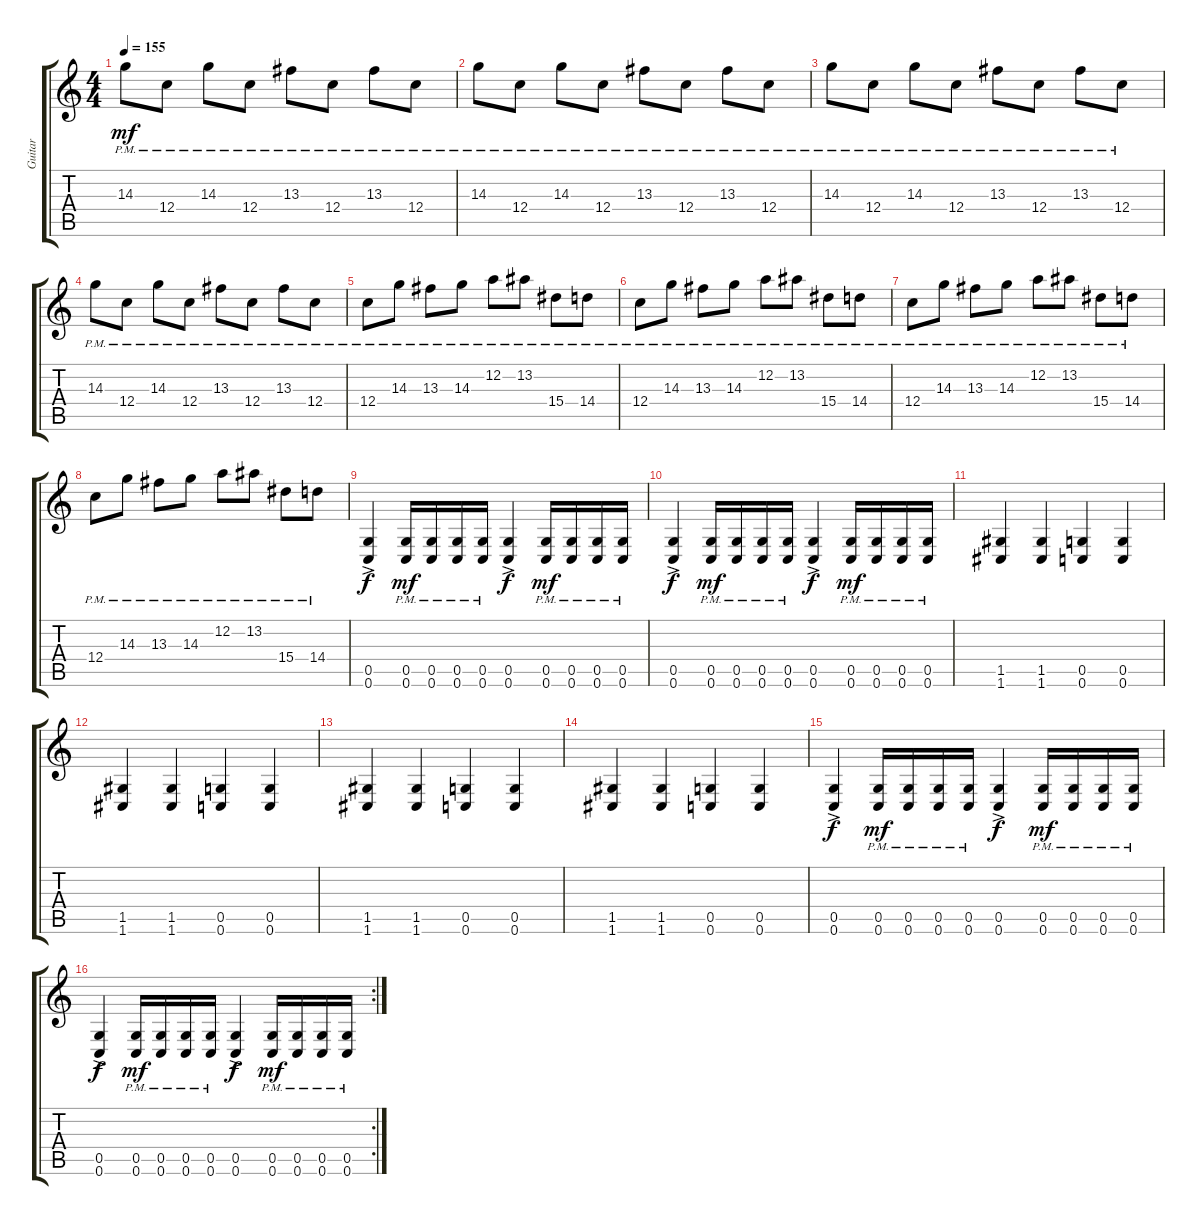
\track ("Guitar" "Guitar") {instrument distortionguitar}
\staff {score tabs}
\tuning (D4 A3 F3 C3 G2 C2) {hide}
\ts (4 4)
\tempo 155
\clef g2
\ks c
14.3{pm}.8{dy mf} 12.4{pm}.8 14.3{pm}.8 12.4{pm}.8 13.3{pm}.8 12.4{pm}.8 13.3{pm}.8 12.4{pm}.8 |
14.3{pm}.8 12.4{pm}.8 14.3{pm}.8 12.4{pm}.8 13.3{pm}.8 12.4{pm}.8 13.3{pm}.8 12.4{pm}.8 |
14.3{pm}.8 12.4{pm}.8 14.3{pm}.8 12.4{pm}.8 13.3{pm}.8 12.4{pm}.8 13.3{pm}.8 12.4{pm}.8 |
14.3{pm}.8 12.4{pm}.8 14.3{pm}.8 12.4{pm}.8 13.3{pm}.8 12.4{pm}.8 13.3{pm}.8 12.4{pm}.8 |
12.4{pm}.8 14.3{pm}.8 13.3{pm}.8 14.3{pm}.8 12.2{pm}.8 13.2{pm}.8 15.4{pm}.8 14.4{pm}.8 |
12.4{pm}.8 14.3{pm}.8 13.3{pm}.8 14.3{pm}.8 12.2{pm}.8 13.2{pm}.8 15.4{pm}.8 14.4{pm}.8 |
12.4{pm}.8 14.3{pm}.8 13.3{pm}.8 14.3{pm}.8 12.2{pm}.8 13.2{pm}.8 15.4{pm}.8 14.4{pm}.8 |
12.4{pm}.8 14.3{pm}.8 13.3{pm}.8 14.3{pm}.8 12.2{pm}.8 13.2{pm}.8 15.4{pm}.8 14.4{pm}.8 |
(0.5{ac} 0.6{ac}).4{dy f} (0.5{pm} 0.6{pm}).16{dy mf} (0.5{pm} 0.6{pm}).16 (0.5{pm} 0.6{pm}).16 (0.5{pm} 0.6{pm}).16 (0.5{ac} 0.6{ac}).4{dy f} (0.5{pm} 0.6{pm}).16{dy mf} (0.5{pm} 0.6{pm}).16 (0.5{pm} 0.6{pm}).16 (0.5{pm} 0.6{pm}).16 |
(0.5{ac} 0.6{ac}).4{dy f} (0.5{pm} 0.6{pm}).16{dy mf} (0.5{pm} 0.6{pm}).16 (0.5{pm} 0.6{pm}).16 (0.5{pm} 0.6{pm}).16 (0.5{ac} 0.6{ac}).4{dy f} (0.5{pm} 0.6{pm}).16{dy mf} (0.5{pm} 0.6{pm}).16 (0.5{pm} 0.6{pm}).16 (0.5{pm} 0.6{pm}).16 |
(1.5 1.6).4 (1.5 1.6).4 (0.5 0.6).4 (0.5 0.6).4 |
(1.5 1.6).4 (1.5 1.6).4 (0.5 0.6).4 (0.5 0.6).4 |
(1.5 1.6).4 (1.5 1.6).4 (0.5 0.6).4 (0.5 0.6).4 |
(1.5 1.6).4 (1.5 1.6).4 (0.5 0.6).4 (0.5 0.6).4 |
(0.5{ac} 0.6{ac}).4{dy f} (0.5{pm} 0.6{pm}).16{dy mf} (0.5{pm} 0.6{pm}).16 (0.5{pm} 0.6{pm}).16 (0.5{pm} 0.6{pm}).16 (0.5{ac} 0.6{ac}).4{dy f} (0.5{pm} 0.6{pm}).16{dy mf} (0.5{pm} 0.6{pm}).16 (0.5{pm} 0.6{pm}).16 (0.5{pm} 0.6{pm}).16 |
\rc 2
(0.5{ac} 0.6{ac}).4{dy f} (0.5{pm} 0.6{pm}).16{dy mf} (0.5{pm} 0.6{pm}).16 (0.5{pm} 0.6{pm}).16 (0.5{pm} 0.6{pm}).16 (0.5{ac} 0.6{ac}).4{dy f} (0.5{pm} 0.6{pm}).16{dy mf} (0.5{pm} 0.6{pm}).16 (0.5{pm} 0.6{pm}).16 (0.5{pm} 0.6{pm}).16
